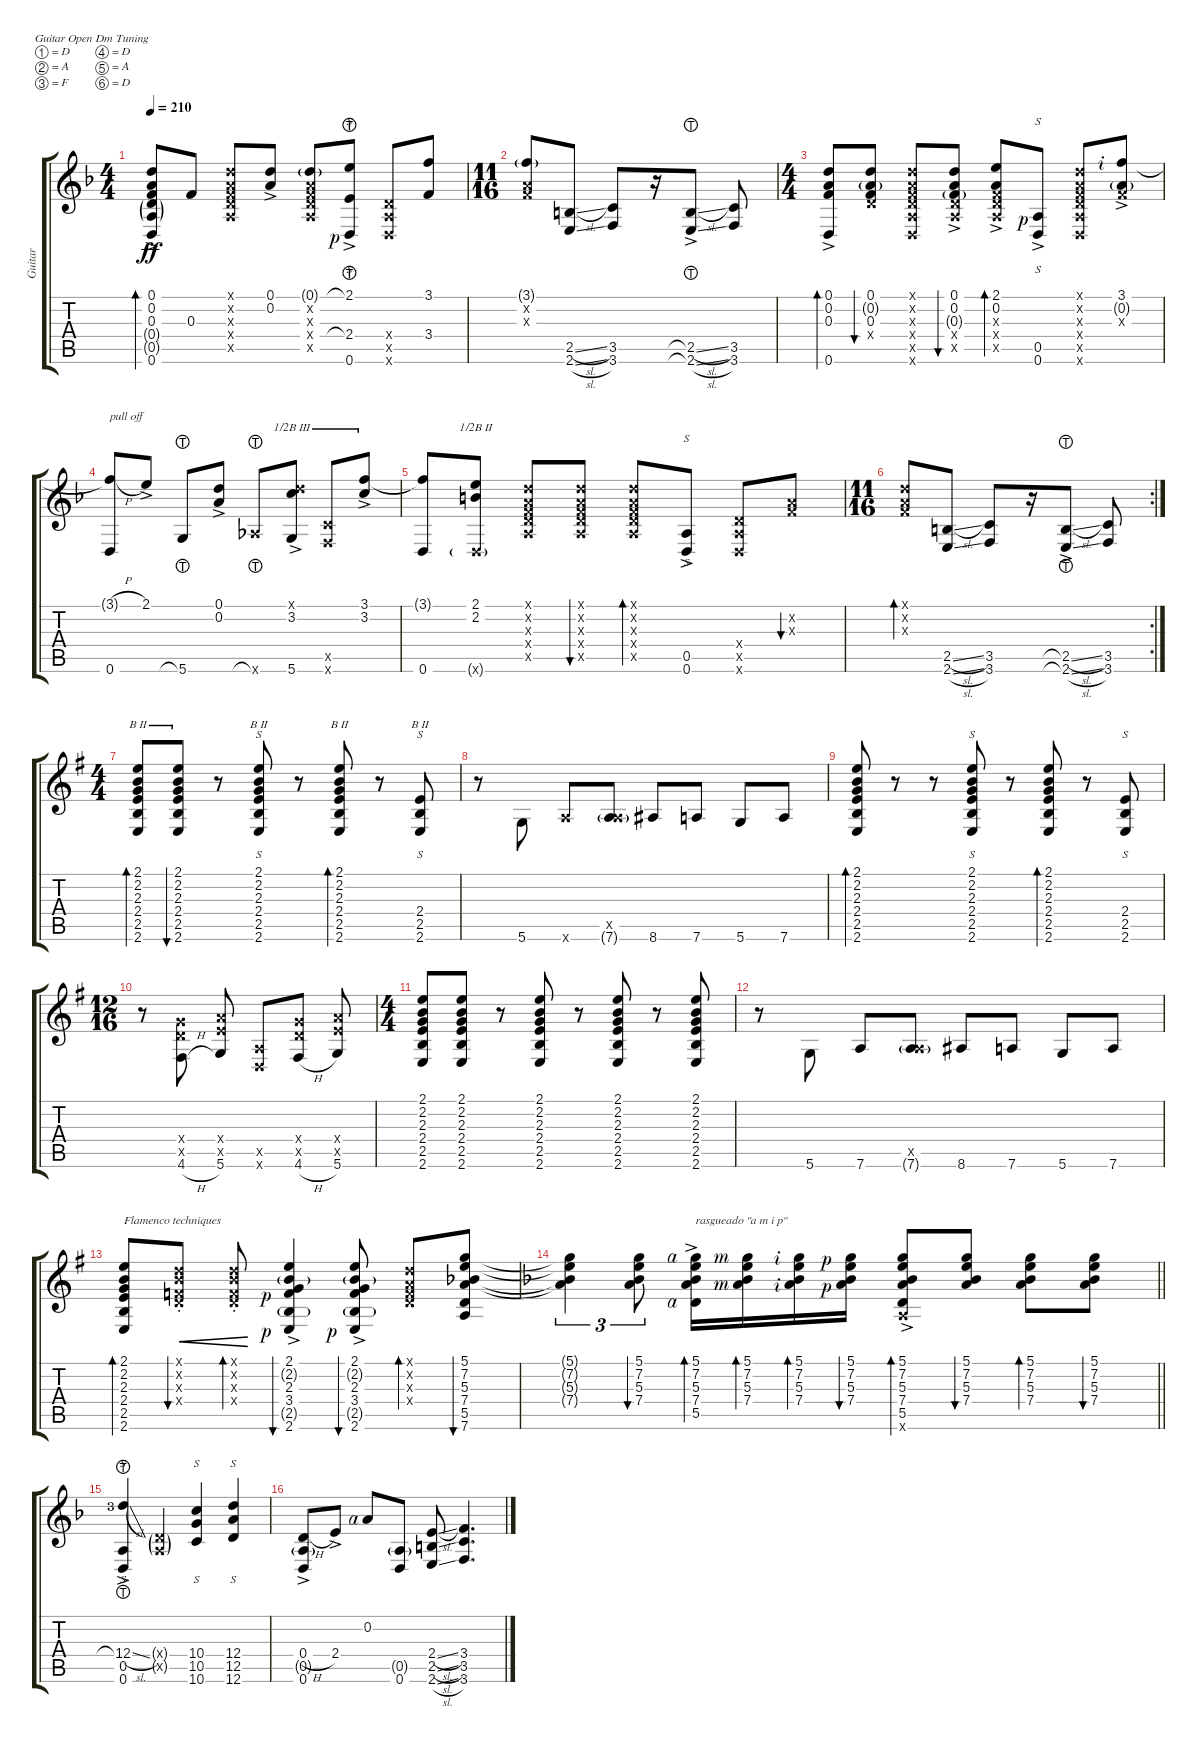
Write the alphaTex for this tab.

\defaultSystemsLayout 2
\bracketExtendMode groupsimilarinstruments
\otherSystemsTrackNameOrientation horizontal
\track ("Steel Guitar" "Guitar") {instrument acousticguitarsteel}
\staff {score tabs}
\tuning (D4 A3 F3 D3 A2 D2)
\ts (4 4)
\scale
1.01989
\tempo 210
\accidentals auto
\clef g2
\ottava regular
\simile none
\ks dminor
(0.6{acc forcenatural} 0.2{acc forcenatural} 0.1{ac acc forcenatural} 0.5{g acc forcenatural} 0.4{g acc forcenatural} 0.3{acc forcenatural}).8{bd 30 dy ff beam Up} 0.3{acc forcenatural}.8{beam Up} (0.5{x acc forcenatural} 0.4{x acc forcenatural} 0.3{x acc forcenatural} 0.2{x acc forcenatural} 0.1{x acc forcenatural}).8{beam Up} (0.1{ac acc forcenatural} 0.2{acc forcenatural}).8{beam Up} (0.5{x acc forcenatural} 0.4{x acc forcenatural} 0.3{x acc forcenatural} 0.1{g acc forcenatural} 0.2{x acc forcenatural}).8{beam Up} (0.6{rf 1 acc forcenatural} 2.1{lht ac acc forcenatural} 2.4{lht ac acc forcenatural}).8{s beam Up} (0.4{x acc forcenatural} 0.5{x acc forcenatural} 0.6{x acc forcenatural}).8{beam Up} (3.1{acc forcenatural} 3.4{acc forcenatural}).8{beam Up} |
\ts (11 16)
\scale
0.980114 (0.3{x acc forcenatural} 0.2{x acc forcenatural} 3.1{g acc forcenatural}).8{beam Up} (2.6{sl acc forcenatural} 2.5{sl acc forcenatural}).8{beam Up} (3.5{acc forcenatural} 3.6{acc forcenatural}).8{beam Up} r.16{beam Up} (2.6{sl lht ac acc forcenatural} 2.5{sl lht ac acc forcenatural}).8{beam Up} (3.5{acc forcenatural} 3.6{acc forcenatural}).8{beam Up} |
\ts (4 4)
\scale
1.06642 (0.1{ac acc forcenatural} 0.6{ac acc forcenatural} 0.2{acc forcenatural} 0.3{acc forcenatural}).8{bd 30 beam Up} (0.3{acc forcenatural} 0.4{x acc forcenatural} 0.2{g acc forcenatural} 0.1{acc forcenatural}).8{bu 30 beam Up} (0.5{x acc forcenatural} 0.4{x acc forcenatural} 0.3{x acc forcenatural} 0.2{x acc forcenatural} 0.1{x acc forcenatural} 0.6{x acc forcenatural}).8{beam Up} (0.1{ac acc forcenatural} 0.2{acc forcenatural} 0.3{g acc forcenatural} 0.4{x acc forcenatural} 0.5{x acc forcenatural}).8{bu 30 beam Up} (0.5{x acc forcenatural} 0.4{x acc forcenatural} 0.3{x acc forcenatural} 2.1{ac acc forcenatural} 0.2{acc forcenatural}).8{bd 30 beam Up} (0.6{ac acc forcenatural} 0.5{rf 1 acc forcenatural}).8{s beam Up} (0.4{x acc forcenatural} 0.5{x acc forcenatural} 0.6{x acc forcenatural} 0.3{x acc forcenatural} 0.2{x acc forcenatural} 0.1{x acc forcenatural}).8{beam Up} (0.3{x acc forcenatural} 0.2{g acc forcenatural} 3.1{ac rf 2 acc forcenatural}).8{beam Up} |
\scale
0.933576 (0.6{acc forcenatural} 3.1{h t acc forcenatural}).8{txt "pull off" beam Up} 2.1{ac acc forcenatural}.8{beam Up} 5.6{lht acc forcenatural}.8{beam Up} (0.1{ac acc forcenatural} 0.2{acc forcenatural}).8{beam Up} 6.6{lht x acc b}.8{beam Up} (5.6{acc forcenatural} 3.2{ac acc forcenatural} 0.1{x acc forcenatural}).8{barre (3 half) beam Up} (3.6{x acc forcenatural} 3.5{x acc forcenatural}).8{barre (3 half) beam Up} (3.1{ac acc forcenatural} 3.2{acc forcenatural}).8{barre (3 half) beam Up} |
\scale
1.00769 (0.6{acc forcenatural} 3.1{t acc forcenatural}).8{beam Up} (2.1{acc forcenatural} 0.6{g x acc forcenatural} 2.2{acc forcenatural}).8{barre (2 half) beam Up} (0.5{x acc forcenatural} 0.4{x acc forcenatural} 0.3{x acc forcenatural} 0.2{x acc forcenatural} 0.1{x acc forcenatural}).8{beam Up} (0.1{x acc forcenatural} 0.2{x acc forcenatural} 0.3{x acc forcenatural} 0.4{x acc forcenatural} 0.5{x acc forcenatural}).8{bu 30 beam Up} (0.5{x acc forcenatural} 0.4{x acc forcenatural} 0.3{x acc forcenatural} 0.1{x acc forcenatural} 0.2{x acc forcenatural}).8{bd 30 beam Up} (0.6{ac acc forcenatural} 0.5{acc forcenatural}).8{s beam Up} (0.4{x acc forcenatural} 0.5{x acc forcenatural} 0.6{x acc forcenatural}).8{beam Up} (0.3{x acc forcenatural} 0.2{x acc forcenatural}).8{bu 30 beam Up} |
\rc 2
\ts (11 16)
\scale
0.992313 (0.3{x acc forcenatural} 0.2{x acc forcenatural} 0.1{x acc forcenatural}).8{bd 30 beam Up} (2.6{sl acc forcenatural} 2.5{sl acc forcenatural}).8{beam Up} (3.5{acc forcenatural} 3.6{acc forcenatural}).8{beam Up} r.16{beam Up} (2.6{sl lht ac acc forcenatural} 2.5{sl lht ac acc forcenatural}).8{beam Up} (3.5{acc forcenatural} 3.6{acc forcenatural}).8{beam Up} |
\ts (4 4)
\scale
1.06709
\ks eminor
(2.6{acc forcenatural} 2.5{acc forcenatural} 2.4{acc forcenatural} 2.3{acc forcenatural} 2.2{acc forcenatural} 2.1{acc forcenatural}).8{bd 30 barre (2 full) beam Up} (2.6{acc forcenatural} 2.5{acc forcenatural} 2.4{acc forcenatural} 2.3{acc forcenatural} 2.2{acc forcenatural} 2.1{acc forcenatural}).8{bu 30 barre (2 full) beam Up} r.8{beam Up} (2.1{acc forcenatural} 2.2{acc forcenatural} 2.3{acc forcenatural} 2.4{acc forcenatural} 2.5{acc forcenatural} 2.6{acc forcenatural}).8{s barre (2 full) beam Up} r.8{beam Up} (2.1{acc forcenatural} 2.2{acc forcenatural} 2.3{acc forcenatural} 2.4{acc forcenatural} 2.5{acc forcenatural} 2.6{acc forcenatural}).8{bd 30 barre (2 full) beam Up} r.8{beam Up} (2.4{acc forcenatural} 2.5{acc forcenatural} 2.6{acc forcenatural}).8{s barre (2 full) beam Up} |
\scale
0.932908 r.8{beam Down} 5.6{acc forcenatural}.8{beam Up} 7.6{x acc forcenatural}.8{beam Up} (7.6{g acc forcenatural} 0.5{x acc forcenatural}).8{beam Up} 8.6{acc #}.8{beam Up} 7.6{acc forcenatural}.8{beam Up} 5.6{acc forcenatural}.8{beam Up} 7.6{acc forcenatural}.8{beam Up} |
\scale
1.01989 (2.6{acc forcenatural} 2.5{acc forcenatural} 2.4{acc forcenatural} 2.3{acc forcenatural} 2.2{acc forcenatural} 2.1{acc forcenatural}).8{bd 30 beam Up} r.8{beam Up} r.8{beam Up} (2.1{acc forcenatural} 2.2{acc forcenatural} 2.3{acc forcenatural} 2.4{acc forcenatural} 2.5{acc forcenatural} 2.6{acc forcenatural}).8{s beam Up} r.8{beam Up} (2.1{acc forcenatural} 2.2{acc forcenatural} 2.3{acc forcenatural} 2.4{acc forcenatural} 2.5{acc forcenatural} 2.6{acc forcenatural}).8{bd 30 beam Up} r.8{beam Up} (2.4{acc forcenatural} 2.5{acc forcenatural} 2.6{acc forcenatural}).8{s beam Up} |
\ts (12 16)
\scale
0.980115 r.8{beam Down} (4.6{h acc #} 5.5{x acc forcenatural} 5.4{x acc forcenatural}).8{beam Up} (7.4{x acc forcenatural} 7.5{x acc forcenatural} 5.6{acc forcenatural}).8{beam Up} (0.6{x acc forcenatural} 0.5{x acc forcenatural}).8{beam Up} (4.6{h acc #} 5.5{x acc forcenatural} 5.4{x acc forcenatural}).8{beam Up} (7.4{x acc forcenatural} 7.5{x acc forcenatural} 5.6{acc forcenatural}).8{beam Up} |
\ts (4 4)
\scale
1.06709 (2.6{acc forcenatural} 2.5{acc forcenatural} 2.4{acc forcenatural} 2.3{acc forcenatural} 2.2{acc forcenatural} 2.1{acc forcenatural}).8{beam Up} (2.6{acc forcenatural} 2.5{acc forcenatural} 2.4{acc forcenatural} 2.3{acc forcenatural} 2.2{acc forcenatural} 2.1{acc forcenatural}).8{beam Up} r.8{beam Up} (2.1{acc forcenatural} 2.2{acc forcenatural} 2.3{acc forcenatural} 2.4{acc forcenatural} 2.5{acc forcenatural} 2.6{acc forcenatural}).8{beam Up} r.8{beam Up} (2.1{acc forcenatural} 2.2{acc forcenatural} 2.3{acc forcenatural} 2.4{acc forcenatural} 2.5{acc forcenatural} 2.6{acc forcenatural}).8{beam Up} r.8{beam Up} (2.1{acc forcenatural} 2.2{acc forcenatural} 2.3{acc forcenatural} 2.4{acc forcenatural} 2.5{acc forcenatural} 2.6{acc forcenatural}).8{beam Up} |
\scale
0.932908 r.8{beam Down} 5.6{acc forcenatural}.8{beam Up} 7.6{acc forcenatural}.8{beam Up} (7.6{g acc forcenatural} 0.5{x acc forcenatural}).8{beam Up} 8.6{acc #}.8{beam Up} 7.6{acc forcenatural}.8{beam Up} 5.6{acc forcenatural}.8{beam Up} 7.6{acc forcenatural}.8{beam Up} |
\scale
1.02674 (2.1{acc forcenatural} 2.2{acc forcenatural} 2.3{acc forcenatural} 2.4{acc forcenatural} 2.5{acc forcenatural} 2.6{acc forcenatural}).8{bd 30 txt "Flamenco techniques" beam Up} (0.1{x acc forcenatural} 2.2{st x acc forcenatural} 0.3{x acc forcenatural} 0.4{x acc forcenatural}).8{bu 30 cre beam Up} (0.3{x acc forcenatural} 2.2{st x acc forcenatural} 0.1{x acc forcenatural} 0.4{x acc forcenatural}).8{bd 30 cre beam Up} (2.1{acc forcenatural} 2.2{g acc forcenatural} 2.3{acc forcenatural} 3.4{ac rf 1 acc forcenatural} 2.5{g acc forcenatural} 2.6{rf 1 acc forcenatural}).4{bu 30 beam Up} (2.1{acc forcenatural} 2.2{g acc forcenatural} 2.3{acc forcenatural} 3.4{ac acc forcenatural} 2.5{g acc forcenatural} 2.6{rf 1 acc forcenatural}).8{bu 30 beam Up} (0.4{x acc forcenatural} 0.3{x acc forcenatural} 0.2{x acc forcenatural} 0.1{x acc forcenatural}).8{bd 30 beam Up} (7.6{acc forcenatural} 5.5{acc forcenatural} 7.4{acc forcenatural} 5.3{acc b} 7.2{acc forcenatural} 5.1{acc forcenatural}).8{bu 30 beam Up} |
\scale
0.973263
\barLineRight lightlight
\ks dminor
(7.4{t acc forcenatural} 5.3{t acc b} 7.2{t acc forcenatural} 5.1{t acc forcenatural}).4{tu (3 2) beam Down} (7.4{acc forcenatural} 5.3{acc b} 7.2{acc forcenatural} 5.1{acc forcenatural}).8{tu (3 2) bu 30 beam Down} (7.4{acc forcenatural} 5.3{acc b} 7.2{acc forcenatural} 5.1{ac rf 4 acc forcenatural} 5.5{rf 4 acc forcenatural}).16{bd 30 txt "rasgueado \"a m i p\"" beam Down} (7.4{rf 3 acc forcenatural} 5.3{acc b} 7.2{acc forcenatural} 5.1{rf 3 acc forcenatural}).16{bd 30 beam Down} (7.4{rf 2 acc forcenatural} 5.3{acc b} 7.2{acc forcenatural} 5.1{rf 2 acc forcenatural}).16{bd 30 beam Down} (7.4{rf 1 acc forcenatural} 5.3{acc b} 7.2{acc forcenatural} 5.1{rf 1 acc forcenatural}).16{bu 30 beam Down} (7.4{acc forcenatural} 5.3{acc b} 7.2{acc forcenatural} 5.1{ac acc forcenatural} 5.5{acc forcenatural} 7.6{ac x acc forcenatural}).8{bd 30 beam Up} (7.4{acc forcenatural} 5.3{acc b} 7.2{acc forcenatural} 5.1{acc forcenatural}).8{bu 30 beam Up} (7.4{acc forcenatural} 5.3{acc b} 7.2{acc forcenatural} 5.1{acc forcenatural}).8{bd 30 beam Down} (7.4{acc forcenatural} 5.3{acc b} 7.2{acc forcenatural} 5.1{acc forcenatural}).8{bu 30 beam Down} |
\scale
1.04787 (0.6{ac acc forcenatural} 12.4{sl lht ac lf 4 acc forcenatural} 0.5{acc forcenatural}).4{s beam Up} (0.5{g x acc forcenatural} 0.4{g x acc forcenatural}).4{beam Up} (10.6{acc forcenatural} 10.5{acc forcenatural} 10.4{acc forcenatural}).4{s beam Up} (12.4{acc forcenatural} 12.5{acc forcenatural} 12.6{acc forcenatural}).4{s beam Up} |
\scale
0.952125 (0.6{ac acc forcenatural} 0.5{g acc forcenatural} 0.4{h acc forcenatural}).8{beam Up} 2.4{ac acc forcenatural}.8{beam Up} 0.2{rf 4 acc forcenatural}.8{beam Up} (0.6{acc forcenatural} 0.5{g acc forcenatural}).8{beam Up} (2.6{sl acc forcenatural} 2.5{sl acc forcenatural} 2.4{sl acc forcenatural}).8{beam Up} (3.4{acc forcenatural} 3.5{acc forcenatural} 3.6{acc forcenatural}).4{d beam Up}
